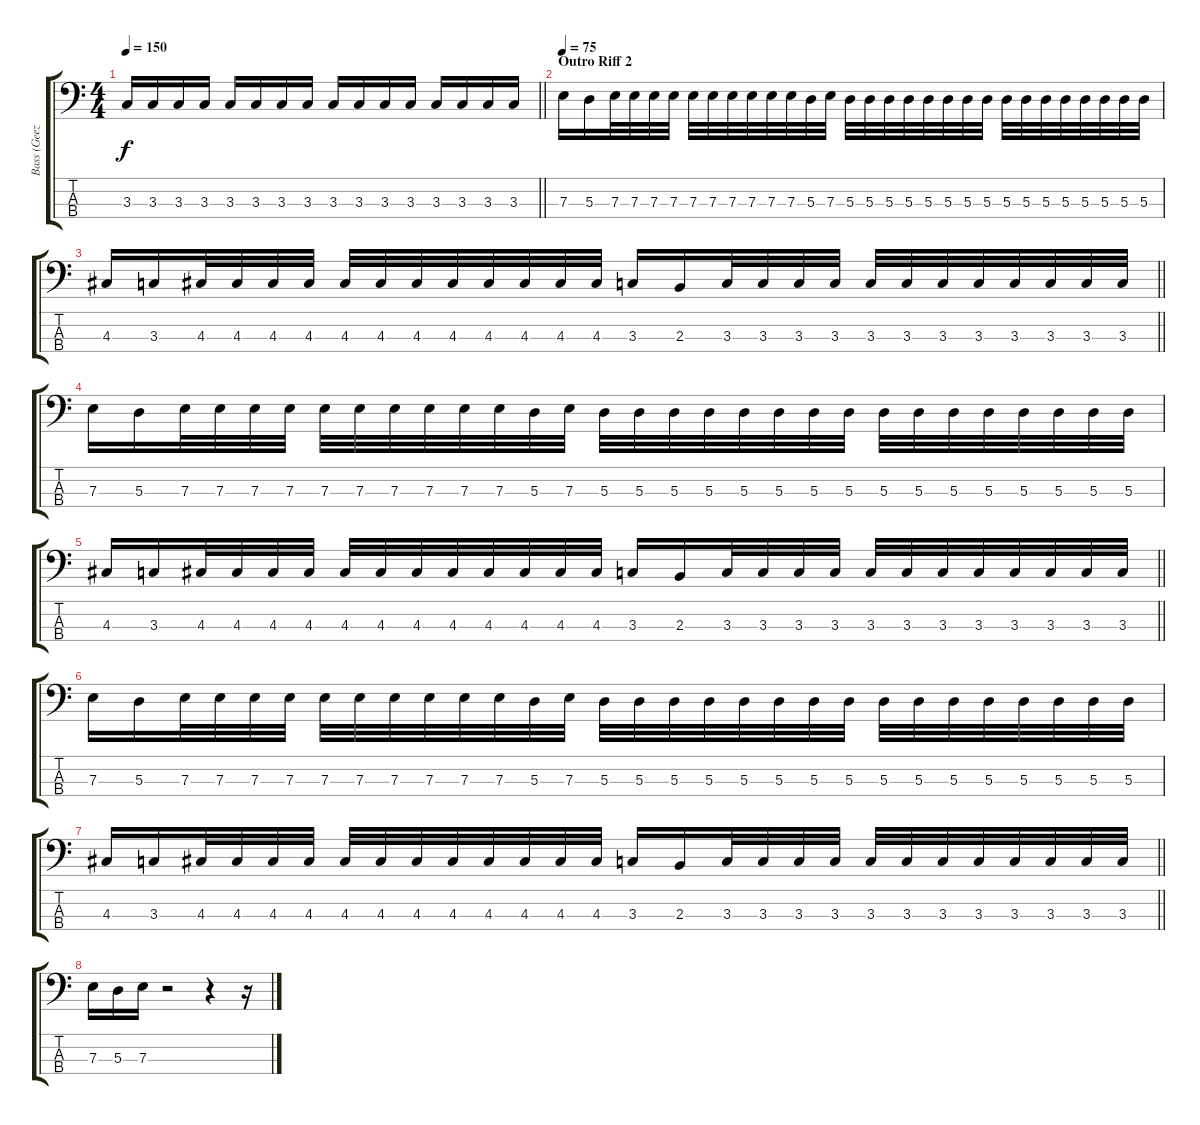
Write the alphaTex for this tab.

\track ("Bass (Geezer Butler)" "Bass (Geez") {instrument electricbasspick}
\staff {score tabs}
\tuning (G2 D2 A1 E1) {hide}
\ts (4 4)
\tempo 150
\clef f4
\barLineRight lightlight
\ks c
3.3.16{dy f} 3.3.16 3.3.16 3.3.16 3.3.16 3.3.16 3.3.16 3.3.16 3.3.16 3.3.16 3.3.16 3.3.16 3.3.16 3.3.16 3.3.16 3.3.16 |
\section ("" "Outro Riff 2")
\tempo 75
7.3.16 5.3.16 7.3.32 7.3.32 7.3.32 7.3.32 7.3.32 7.3.32 7.3.32 7.3.32 7.3.32 7.3.32 5.3.32 7.3.32 5.3.32 5.3.32 5.3.32 5.3.32 5.3.32 5.3.32 5.3.32 5.3.32 5.3.32 5.3.32 5.3.32 5.3.32 5.3.32 5.3.32 5.3.32 5.3.32 |
\barLineRight lightlight
4.3.16 3.3.16 4.3.32 4.3.32 4.3.32 4.3.32 4.3.32 4.3.32 4.3.32 4.3.32 4.3.32 4.3.32 4.3.32 4.3.32 3.3.16 2.3.16 3.3.32 3.3.32 3.3.32 3.3.32 3.3.32 3.3.32 3.3.32 3.3.32 3.3.32 3.3.32 3.3.32 3.3.32 |
7.3.16 5.3.16 7.3.32 7.3.32 7.3.32 7.3.32 7.3.32 7.3.32 7.3.32 7.3.32 7.3.32 7.3.32 5.3.32 7.3.32 5.3.32 5.3.32 5.3.32 5.3.32 5.3.32 5.3.32 5.3.32 5.3.32 5.3.32 5.3.32 5.3.32 5.3.32 5.3.32 5.3.32 5.3.32 5.3.32 |
\barLineRight lightlight
4.3.16 3.3.16 4.3.32 4.3.32 4.3.32 4.3.32 4.3.32 4.3.32 4.3.32 4.3.32 4.3.32 4.3.32 4.3.32 4.3.32 3.3.16 2.3.16 3.3.32 3.3.32 3.3.32 3.3.32 3.3.32 3.3.32 3.3.32 3.3.32 3.3.32 3.3.32 3.3.32 3.3.32 |
7.3.16 5.3.16 7.3.32 7.3.32 7.3.32 7.3.32 7.3.32 7.3.32 7.3.32 7.3.32 7.3.32 7.3.32 5.3.32 7.3.32 5.3.32 5.3.32 5.3.32 5.3.32 5.3.32 5.3.32 5.3.32 5.3.32 5.3.32 5.3.32 5.3.32 5.3.32 5.3.32 5.3.32 5.3.32 5.3.32 |
\barLineRight lightlight
4.3.16 3.3.16 4.3.32 4.3.32 4.3.32 4.3.32 4.3.32 4.3.32 4.3.32 4.3.32 4.3.32 4.3.32 4.3.32 4.3.32 3.3.16 2.3.16 3.3.32 3.3.32 3.3.32 3.3.32 3.3.32 3.3.32 3.3.32 3.3.32 3.3.32 3.3.32 3.3.32 3.3.32 |
7.3.16 5.3.16 7.3.16 r.2 r.4 r.16
